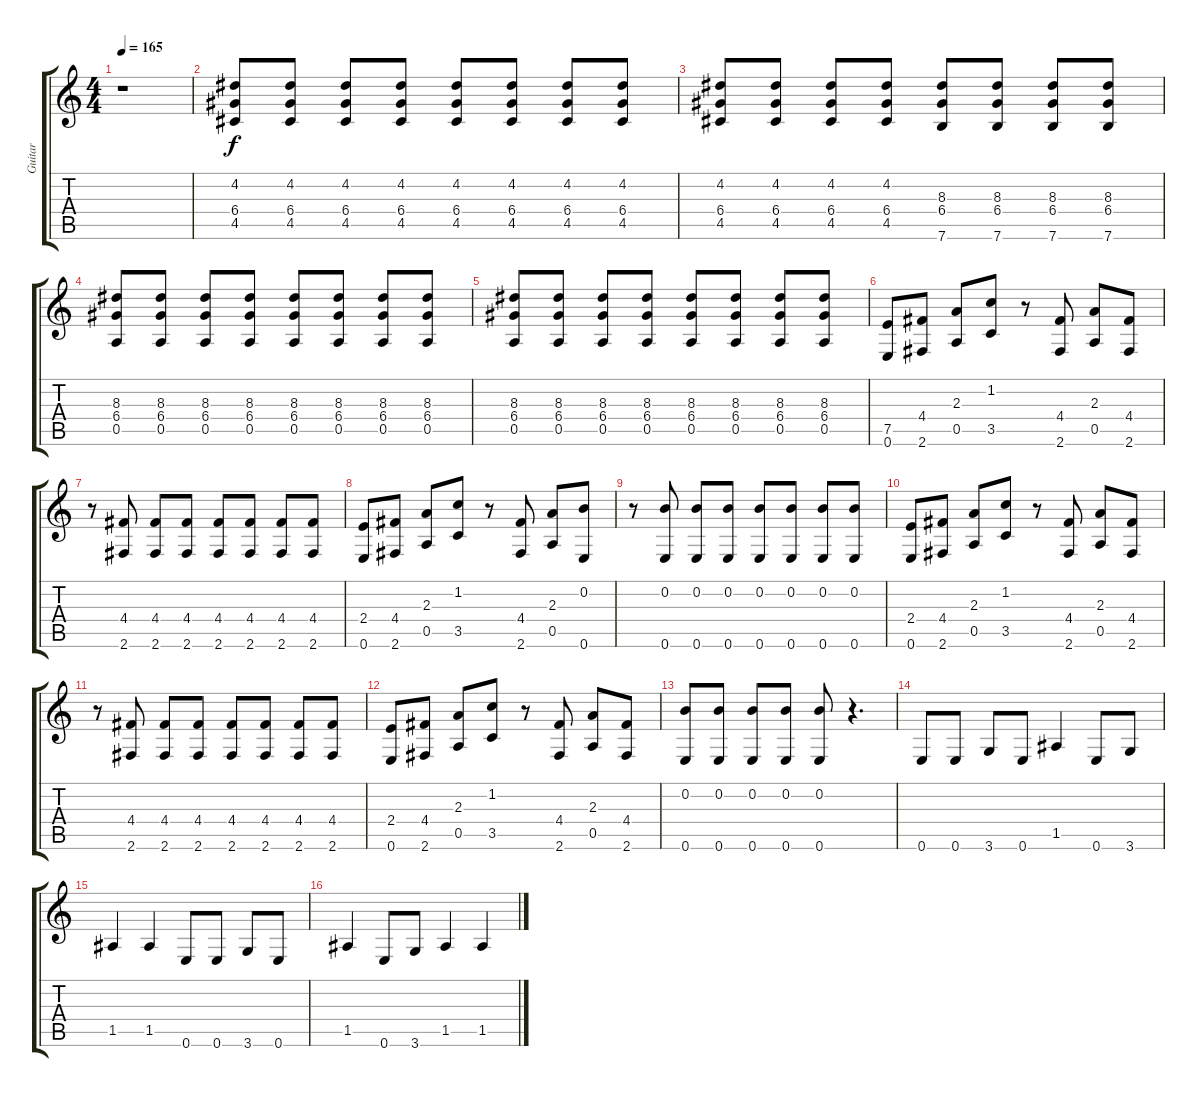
\track ("Guitar" "Guitar") {instrument distortionguitar}
\staff {score tabs}
\tuning (E4 B3 G3 D3 A2 E2) {hide}
\ts (4 4)
\tempo 165
\clef g2
\ks c
r.1{dy f instrument distortionguitar} |
(4.2 6.4 4.5).8 (4.2 6.4 4.5).8 (4.2 6.4 4.5).8 (4.2 6.4 4.5).8 (4.2 6.4 4.5).8 (4.2 6.4 4.5).8 (4.2 6.4 4.5).8 (4.2 6.4 4.5).8 |
(4.2 6.4 4.5).8 (4.2 6.4 4.5).8 (4.2 6.4 4.5).8 (4.2 6.4 4.5).8 (8.3 6.4 7.6).8 (8.3 6.4 7.6).8 (8.3 6.4 7.6).8 (8.3 6.4 7.6).8 |
(8.3 6.4 0.5).8 (8.3 6.4 0.5).8 (8.3 6.4 0.5).8 (8.3 6.4 0.5).8 (8.3 6.4 0.5).8 (8.3 6.4 0.5).8 (8.3 6.4 0.5).8 (8.3 6.4 0.5).8 |
(8.3 6.4 0.5).8 (8.3 6.4 0.5).8 (8.3 6.4 0.5).8 (8.3 6.4 0.5).8 (8.3 6.4 0.5).8 (8.3 6.4 0.5).8 (8.3 6.4 0.5).8 (8.3 6.4 0.5).8 |
(7.5 0.6).8 (4.4 2.6).8 (2.3 0.5).8 (1.2 3.5).8 r.8 (4.4 2.6).8 (2.3 0.5).8 (4.4 2.6).8 |
r.8 (4.4 2.6).8 (4.4 2.6).8 (4.4 2.6).8 (4.4 2.6).8 (4.4 2.6).8 (4.4 2.6).8 (4.4 2.6).8 |
(2.4 0.6).8 (4.4 2.6).8 (2.3 0.5).8 (1.2 3.5).8 r.8 (4.4 2.6).8 (2.3 0.5).8 (0.2 0.6).8 |
r.8 (0.2 0.6).8 (0.2 0.6).8 (0.2 0.6).8 (0.2 0.6).8 (0.2 0.6).8 (0.2 0.6).8 (0.2 0.6).8 |
(2.4 0.6).8 (4.4 2.6).8 (2.3 0.5).8 (1.2 3.5).8 r.8 (4.4 2.6).8 (2.3 0.5).8 (4.4 2.6).8 |
r.8 (4.4 2.6).8 (4.4 2.6).8 (4.4 2.6).8 (4.4 2.6).8 (4.4 2.6).8 (4.4 2.6).8 (4.4 2.6).8 |
(2.4 0.6).8 (4.4 2.6).8 (2.3 0.5).8 (1.2 3.5).8 r.8 (4.4 2.6).8 (2.3 0.5).8 (4.4 2.6).8 |
(0.2 0.6).8 (0.2 0.6).8 (0.2 0.6).8 (0.2 0.6).8 (0.2 0.6).8 r.4{d} |
0.6.8 0.6.8 3.6.8 0.6.8 1.5.4 0.6.8 3.6.8 |
1.5.4 1.5.4 0.6.8 0.6.8 3.6.8 0.6.8 |
1.5.4 0.6.8 3.6.8 1.5.4 1.5.4
